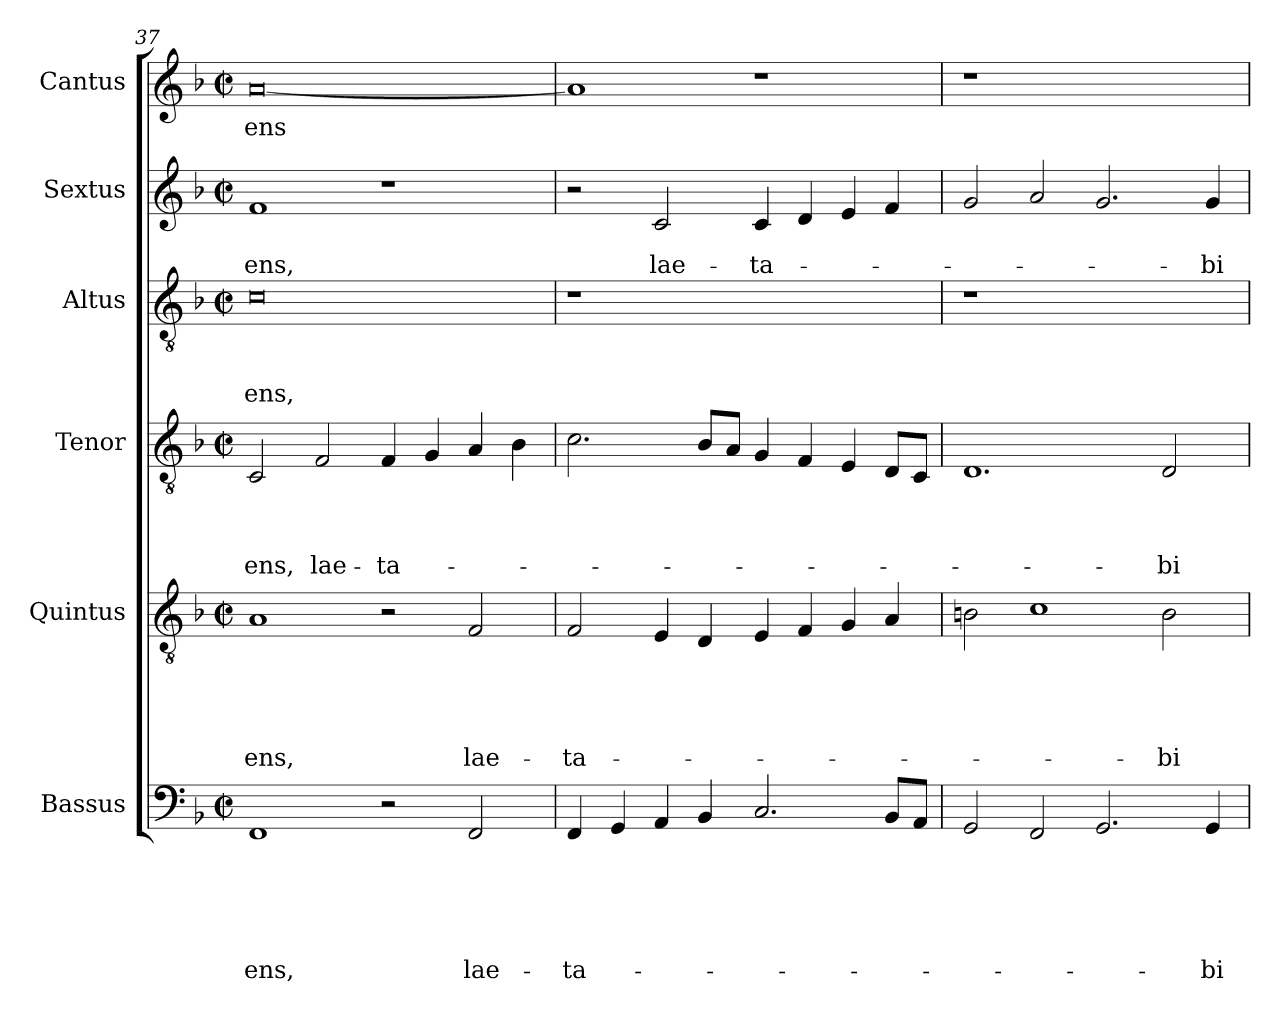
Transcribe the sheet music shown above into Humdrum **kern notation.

**kern	**text	**text	**text	**text	**text	**text	**kern	**text	**text	**text	**text	**text	**kern	**text	**text	**text	**text	**kern	**text	**text	**text	**kern	**text	**text	**kern	**text
*part6	*part6	*part6	*part6	*part6	*part6	*part6	*part5	*part5	*part5	*part5	*part5	*part5	*part4	*part4	*part4	*part4	*part4	*part3	*part3	*part3	*part3	*part2	*part2	*part2	*part1	*part1
*staff6	*staff6	*staff6	*staff6	*staff6	*staff6	*staff6	*staff5	*staff5	*staff5	*staff5	*staff5	*staff5	*staff4	*staff4	*staff4	*staff4	*staff4	*staff3	*staff3	*staff3	*staff3	*staff2	*staff2	*staff2	*staff1	*staff1
*I"Bassus	*	*	*	*	*	*	*I"Quintus	*	*	*	*	*	*I"Tenor	*	*	*	*	*I"Altus	*	*	*	*I"Sextus	*	*	*I"Cantus	*
!!LO:LB:g=z
*clefF4	*	*	*	*	*	*	*clefGv2	*	*	*	*	*	*clefGv2	*	*	*	*	*clefGv2	*	*	*	*clefG2	*	*	*clefG2	*
*k[b-]	*	*	*	*	*	*	*k[b-]	*	*	*	*	*	*k[b-]	*	*	*	*	*k[b-]	*	*	*	*k[b-]	*	*	*k[b-]	*
*F:	*	*	*	*	*	*	*F:	*	*	*	*	*	*F:	*	*	*	*	*F:	*	*	*	*F:	*	*	*F:	*
*M2/2	*	*	*	*	*	*	*M2/2	*	*	*	*	*	*M2/2	*	*	*	*	*M2/2	*	*	*	*M2/2	*	*	*M2/2	*
*met(c|)	*	*	*	*	*	*	*met(c|)	*	*	*	*	*	*met(c|)	*	*	*	*	*met(c|)	*	*	*	*met(c|)	*	*	*met(c|)	*
=37	=37	=37	=37	=37	=37	=37	=37	=37	=37	=37	=37	=37	=37	=37	=37	=37	=37	=37	=37	=37	=37	=37	=37	=37	=37	=37
!	!	!	!	!	!	!LO:LY:b	!	!	!	!	!	!LO:LY:b	!	!	!	!	!LO:LY:b	!	!	!	!LO:LY:b	!	!	!LO:LY:b	!	!LO:LY:b
1FF	.	.	.	.	.	-ens,	1A	.	.	.	.	-ens,	2C/	.	.	.	-ens,	0c	.	.	-ens,	1f	.	-ens,	[0a	-ens
!	!	!	!	!	!	!	!	!	!	!	!	!	!	!	!	!	!LO:LY:b	!	!	!	!	!	!	!	!	!
.	.	.	.	.	.	.	.	.	.	.	.	.	2F/	.	.	.	lae-	.	.	.	.	.	.	.	.	.
!	!	!	!	!	!	!	!	!	!	!	!	!	!	!	!	!	!LO:LY:b	!	!	!	!	!	!	!	!	!
2r	.	.	.	.	.	.	2r	.	.	.	.	.	4F/	.	.	.	-ta-	.	.	.	.	1r	.	.	.	.
.	.	.	.	.	.	.	.	.	.	.	.	.	4G/	.	.	.	.	.	.	.	.	.	.	.	.	.
!	!	!	!	!	!	!LO:LY:b	!	!	!	!	!	!LO:LY:b	!	!	!	!	!	!	!	!	!	!	!	!	!	!
2FF/	.	.	.	.	.	lae-	2F/	.	.	.	.	lae-	4A/	.	.	.	.	.	.	.	.	.	.	.	.	.
.	.	.	.	.	.	.	.	.	.	.	.	.	4B-\	.	.	.	.	.	.	.	.	.	.	.	.	.
=38	=38	=38	=38	=38	=38	=38	=38	=38	=38	=38	=38	=38	=38	=38	=38	=38	=38	=38	=38	=38	=38	=38	=38	=38	=38	=38
!	!	!	!	!	!	!LO:LY:b	!	!	!	!	!	!LO:LY:b	!	!	!	!	!	!	!	!	!	!	!	!	!	!
4FF/	.	.	.	.	.	-ta-	2F/	.	.	.	.	-ta-	2.c\	.	.	.	.	1r	.	.	.	2r	.	.	1a]	.
4GG/	.	.	.	.	.	.	.	.	.	.	.	.	.	.	.	.	.	.	.	.	.	.	.	.	.	.
!	!	!	!	!	!	!	!	!	!	!	!	!	!	!	!	!	!	!	!	!	!	!	!	!LO:LY:b	!	!
4AA/	.	.	.	.	.	.	4E/	.	.	.	.	.	.	.	.	.	.	.	.	.	.	2c/	.	lae-	.	.
4BB-/	.	.	.	.	.	.	4D/	.	.	.	.	.	8B-/L	.	.	.	.	.	.	.	.	.	.	.	.	.
.	.	.	.	.	.	.	.	.	.	.	.	.	8A/J	.	.	.	.	.	.	.	.	.	.	.	.	.
!	!	!	!	!	!	!	!	!	!	!	!	!	!	!	!	!	!	!	!	!	!	!	!	!LO:LY:b	!	!
2.C/	.	.	.	.	.	.	4E/	.	.	.	.	.	4G/	.	.	.	.	1ryy	.	.	.	4c/	.	-ta-	1r	.
.	.	.	.	.	.	.	4F/	.	.	.	.	.	4F/	.	.	.	.	.	.	.	.	4d/	.	.	.	.
.	.	.	.	.	.	.	4G/	.	.	.	.	.	4E/	.	.	.	.	.	.	.	.	4e/	.	.	.	.
8BB-/L	.	.	.	.	.	.	4A/	.	.	.	.	.	8D/L	.	.	.	.	.	.	.	.	4f/	.	.	.	.
8AA/J	.	.	.	.	.	.	.	.	.	.	.	.	8C/J	.	.	.	.	.	.	.	.	.	.	.	.	.
=39	=39	=39	=39	=39	=39	=39	=39	=39	=39	=39	=39	=39	=39	=39	=39	=39	=39	=39	=39	=39	=39	=39	=39	=39	=39	=39
2GG/	.	.	.	.	.	.	2Bn\	.	.	.	.	.	1.D	.	.	.	.	1r	.	.	.	2g/	.	.	1r	.
2FF/	.	.	.	.	.	.	1c	.	.	.	.	.	.	.	.	.	.	.	.	.	.	2a/	.	.	.	.
2.GG/	.	.	.	.	.	.	.	.	.	.	.	.	.	.	.	.	.	1ryy	.	.	.	2.g/	.	.	1ryy	.
!	!	!	!	!	!	!	!	!	!	!	!	!LO:LY:b	!	!	!	!	!LO:LY:b	!	!	!	!	!	!	!	!	!
.	.	.	.	.	.	.	2B\	.	.	.	.	-bi-	2D/	.	.	.	-bi-	.	.	.	.	.	.	.	.	.
!	!	!	!	!	!	!LO:LY:b	!	!	!	!	!	!	!	!	!	!	!	!	!	!	!	!	!	!LO:LY:b	!	!
4GG/	.	.	.	.	.	-bi-	.	.	.	.	.	.	.	.	.	.	.	.	.	.	.	4g/	.	-bi-	.	.
=	=	=	=	=	=	=	=	=	=	=	=	=	=	=	=	=	=	=	=	=	=	=	=	=	=	=
*-	*-	*-	*-	*-	*-	*-	*-	*-	*-	*-	*-	*-	*-	*-	*-	*-	*-	*-	*-	*-	*-	*-	*-	*-	*-	*-
